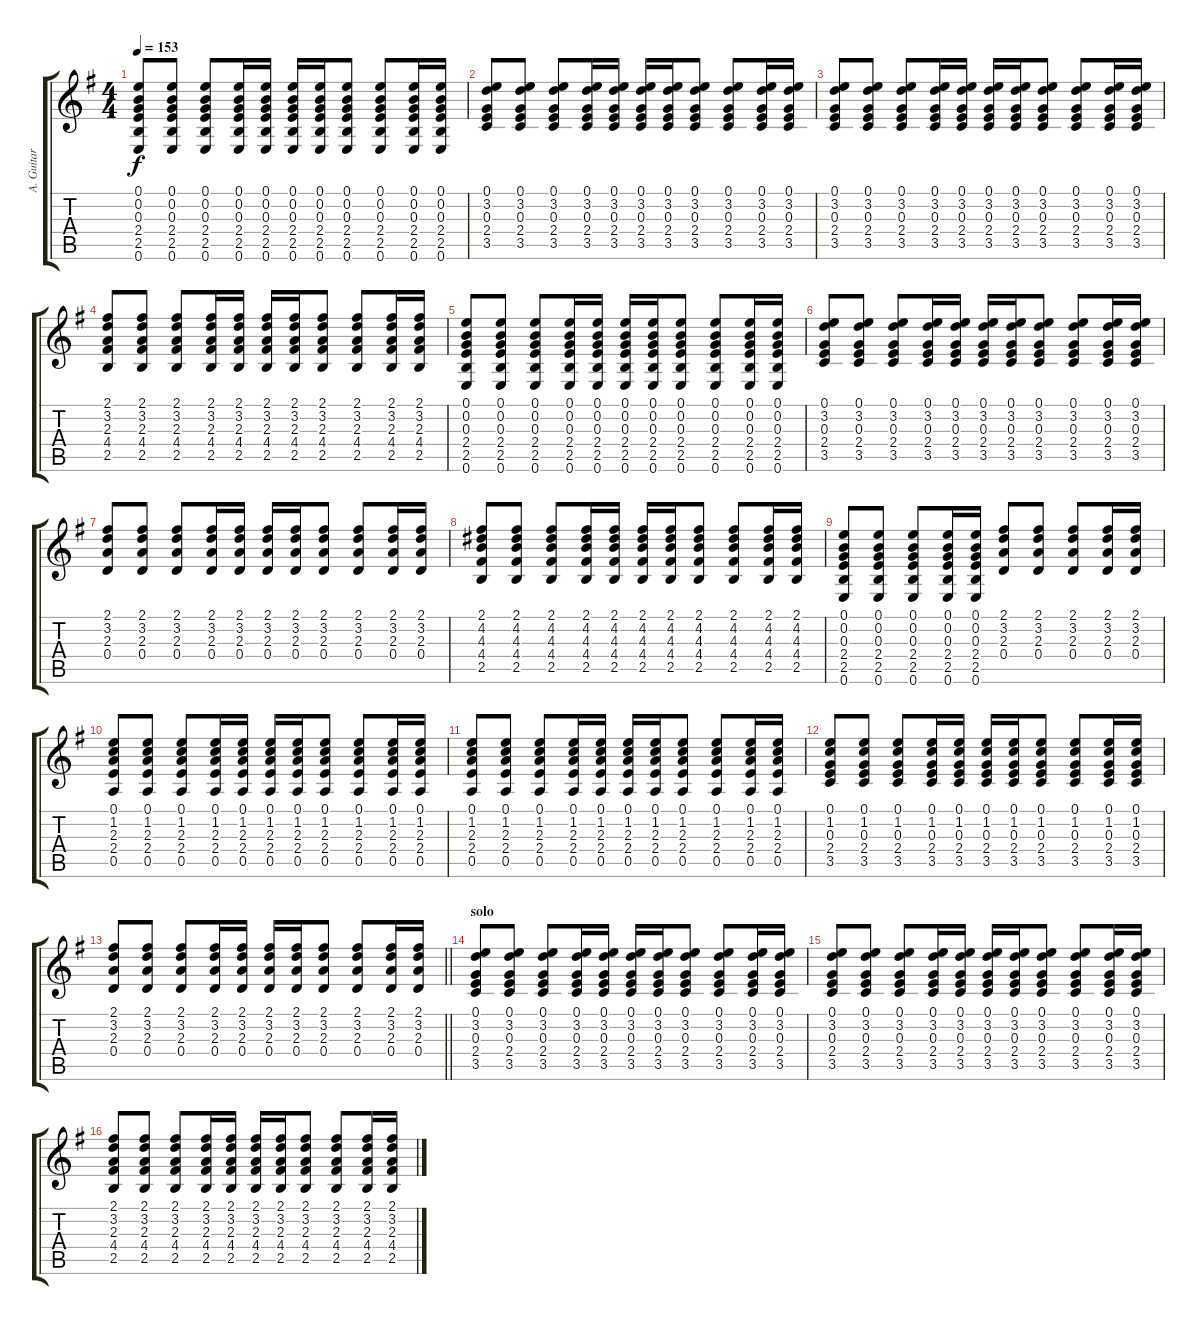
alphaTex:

\track ("A. Guitar" "A. Guitar") {instrument acousticguitarsteel}
\staff {score tabs}
\tuning (E4 B3 G3 D3 A2 E2) {hide}
\ts (4 4)
\tempo 153
\clef g2
\ks g
(0.1 0.2 0.3 2.4 2.5 0.6).8{dy f} (0.1 0.2 0.3 2.4 2.5 0.6).8 (0.1 0.2 0.3 2.4 2.5 0.6).8 (0.1 0.2 0.3 2.4 2.5 0.6).16 (0.1 0.2 0.3 2.4 2.5 0.6).16 (0.1 0.2 0.3 2.4 2.5 0.6).16 (0.1 0.2 0.3 2.4 2.5 0.6).16 (0.1 0.2 0.3 2.4 2.5 0.6).8 (0.1 0.2 0.3 2.4 2.5 0.6).8 (0.1 0.2 0.3 2.4 2.5 0.6).16 (0.1 0.2 0.3 2.4 2.5 0.6).16 |
(0.1 3.2 0.3 2.4 3.5).8 (0.1 3.2 0.3 2.4 3.5).8 (0.1 3.2 0.3 2.4 3.5).8 (0.1 3.2 0.3 2.4 3.5).16 (0.1 3.2 0.3 2.4 3.5).16 (0.1 3.2 0.3 2.4 3.5).16 (0.1 3.2 0.3 2.4 3.5).16 (0.1 3.2 0.3 2.4 3.5).8 (0.1 3.2 0.3 2.4 3.5).8 (0.1 3.2 0.3 2.4 3.5).16 (0.1 3.2 0.3 2.4 3.5).16 |
(0.1 3.2 0.3 2.4 3.5).8 (0.1 3.2 0.3 2.4 3.5).8 (0.1 3.2 0.3 2.4 3.5).8 (0.1 3.2 0.3 2.4 3.5).16 (0.1 3.2 0.3 2.4 3.5).16 (0.1 3.2 0.3 2.4 3.5).16 (0.1 3.2 0.3 2.4 3.5).16 (0.1 3.2 0.3 2.4 3.5).8 (0.1 3.2 0.3 2.4 3.5).8 (0.1 3.2 0.3 2.4 3.5).16 (0.1 3.2 0.3 2.4 3.5).16 |
(2.1 3.2 2.3 4.4 2.5).8 (2.1 3.2 2.3 4.4 2.5).8 (2.1 3.2 2.3 4.4 2.5).8 (2.1 3.2 2.3 4.4 2.5).16 (2.1 3.2 2.3 4.4 2.5).16 (2.1 3.2 2.3 4.4 2.5).16 (2.1 3.2 2.3 4.4 2.5).16 (2.1 3.2 2.3 4.4 2.5).8 (2.1 3.2 2.3 4.4 2.5).8 (2.1 3.2 2.3 4.4 2.5).16 (2.1 3.2 2.3 4.4 2.5).16 |
(0.1 0.2 0.3 2.4 2.5 0.6).8 (0.1 0.2 0.3 2.4 2.5 0.6).8 (0.1 0.2 0.3 2.4 2.5 0.6).8 (0.1 0.2 0.3 2.4 2.5 0.6).16 (0.1 0.2 0.3 2.4 2.5 0.6).16 (0.1 0.2 0.3 2.4 2.5 0.6).16 (0.1 0.2 0.3 2.4 2.5 0.6).16 (0.1 0.2 0.3 2.4 2.5 0.6).8 (0.1 0.2 0.3 2.4 2.5 0.6).8 (0.1 0.2 0.3 2.4 2.5 0.6).16 (0.1 0.2 0.3 2.4 2.5 0.6).16 |
(0.1 3.2 0.3 2.4 3.5).8 (0.1 3.2 0.3 2.4 3.5).8 (0.1 3.2 0.3 2.4 3.5).8 (0.1 3.2 0.3 2.4 3.5).16 (0.1 3.2 0.3 2.4 3.5).16 (0.1 3.2 0.3 2.4 3.5).16 (0.1 3.2 0.3 2.4 3.5).16 (0.1 3.2 0.3 2.4 3.5).8 (0.1 3.2 0.3 2.4 3.5).8 (0.1 3.2 0.3 2.4 3.5).16 (0.1 3.2 0.3 2.4 3.5).16 |
(2.1 3.2 2.3 0.4).8 (2.1 3.2 2.3 0.4).8 (2.1 3.2 2.3 0.4).8 (2.1 3.2 2.3 0.4).16 (2.1 3.2 2.3 0.4).16 (2.1 3.2 2.3 0.4).16 (2.1 3.2 2.3 0.4).16 (2.1 3.2 2.3 0.4).8 (2.1 3.2 2.3 0.4).8 (2.1 3.2 2.3 0.4).16 (2.1 3.2 2.3 0.4).16 |
(2.1 4.2 4.3 4.4 2.5).8 (2.1 4.2 4.3 4.4 2.5).8 (2.1 4.2 4.3 4.4 2.5).8 (2.1 4.2 4.3 4.4 2.5).16 (2.1 4.2 4.3 4.4 2.5).16 (2.1 4.2 4.3 4.4 2.5).16 (2.1 4.2 4.3 4.4 2.5).16 (2.1 4.2 4.3 4.4 2.5).8 (2.1 4.2 4.3 4.4 2.5).8 (2.1 4.2 4.3 4.4 2.5).16 (2.1 4.2 4.3 4.4 2.5).16 |
(0.1 0.2 0.3 2.4 2.5 0.6).8 (0.1 0.2 0.3 2.4 2.5 0.6).8 (0.1 0.2 0.3 2.4 2.5 0.6).8 (0.1 0.2 0.3 2.4 2.5 0.6).16 (0.1 0.2 0.3 2.4 2.5 0.6).16 (2.1 3.2 2.3 0.4).8 (2.1 3.2 2.3 0.4).8 (2.1 3.2 2.3 0.4).8 (2.1 3.2 2.3 0.4).16 (2.1 3.2 2.3 0.4).16 |
(0.1 1.2 2.3 2.4 0.5).8 (0.1 1.2 2.3 2.4 0.5).8 (0.1 1.2 2.3 2.4 0.5).8 (0.1 1.2 2.3 2.4 0.5).16 (0.1 1.2 2.3 2.4 0.5).16 (0.1 1.2 2.3 2.4 0.5).16 (0.1 1.2 2.3 2.4 0.5).16 (0.1 1.2 2.3 2.4 0.5).8 (0.1 1.2 2.3 2.4 0.5).8 (0.1 1.2 2.3 2.4 0.5).16 (0.1 1.2 2.3 2.4 0.5).16 |
(0.1 1.2 2.3 2.4 0.5).8 (0.1 1.2 2.3 2.4 0.5).8 (0.1 1.2 2.3 2.4 0.5).8 (0.1 1.2 2.3 2.4 0.5).16 (0.1 1.2 2.3 2.4 0.5).16 (0.1 1.2 2.3 2.4 0.5).16 (0.1 1.2 2.3 2.4 0.5).16 (0.1 1.2 2.3 2.4 0.5).8 (0.1 1.2 2.3 2.4 0.5).8 (0.1 1.2 2.3 2.4 0.5).16 (0.1 1.2 2.3 2.4 0.5).16 |
(0.1 1.2 0.3 2.4 3.5).8 (0.1 1.2 0.3 2.4 3.5).8 (0.1 1.2 0.3 2.4 3.5).8 (0.1 1.2 0.3 2.4 3.5).16 (0.1 1.2 0.3 2.4 3.5).16 (0.1 1.2 0.3 2.4 3.5).16 (0.1 1.2 0.3 2.4 3.5).16 (0.1 1.2 0.3 2.4 3.5).8 (0.1 1.2 0.3 2.4 3.5).8 (0.1 1.2 0.3 2.4 3.5).16 (0.1 1.2 0.3 2.4 3.5).16 |
\barLineRight lightlight
(2.1 3.2 2.3 0.4).8 (2.1 3.2 2.3 0.4).8 (2.1 3.2 2.3 0.4).8 (2.1 3.2 2.3 0.4).16 (2.1 3.2 2.3 0.4).16 (2.1 3.2 2.3 0.4).16 (2.1 3.2 2.3 0.4).16 (2.1 3.2 2.3 0.4).8 (2.1 3.2 2.3 0.4).8 (2.1 3.2 2.3 0.4).16 (2.1 3.2 2.3 0.4).16 |
\section ("" "solo")
(0.1 3.2 0.3 2.4 3.5).8 (0.1 3.2 0.3 2.4 3.5).8 (0.1 3.2 0.3 2.4 3.5).8 (0.1 3.2 0.3 2.4 3.5).16 (0.1 3.2 0.3 2.4 3.5).16 (0.1 3.2 0.3 2.4 3.5).16 (0.1 3.2 0.3 2.4 3.5).16 (0.1 3.2 0.3 2.4 3.5).8 (0.1 3.2 0.3 2.4 3.5).8 (0.1 3.2 0.3 2.4 3.5).16 (0.1 3.2 0.3 2.4 3.5).16 |
(0.1 3.2 0.3 2.4 3.5).8 (0.1 3.2 0.3 2.4 3.5).8 (0.1 3.2 0.3 2.4 3.5).8 (0.1 3.2 0.3 2.4 3.5).16 (0.1 3.2 0.3 2.4 3.5).16 (0.1 3.2 0.3 2.4 3.5).16 (0.1 3.2 0.3 2.4 3.5).16 (0.1 3.2 0.3 2.4 3.5).8 (0.1 3.2 0.3 2.4 3.5).8 (0.1 3.2 0.3 2.4 3.5).16 (0.1 3.2 0.3 2.4 3.5).16 |
(2.1 3.2 2.3 4.4 2.5).8 (2.1 3.2 2.3 4.4 2.5).8 (2.1 3.2 2.3 4.4 2.5).8 (2.1 3.2 2.3 4.4 2.5).16 (2.1 3.2 2.3 4.4 2.5).16 (2.1 3.2 2.3 4.4 2.5).16 (2.1 3.2 2.3 4.4 2.5).16 (2.1 3.2 2.3 4.4 2.5).8 (2.1 3.2 2.3 4.4 2.5).8 (2.1 3.2 2.3 4.4 2.5).16 (2.1 3.2 2.3 4.4 2.5).16
